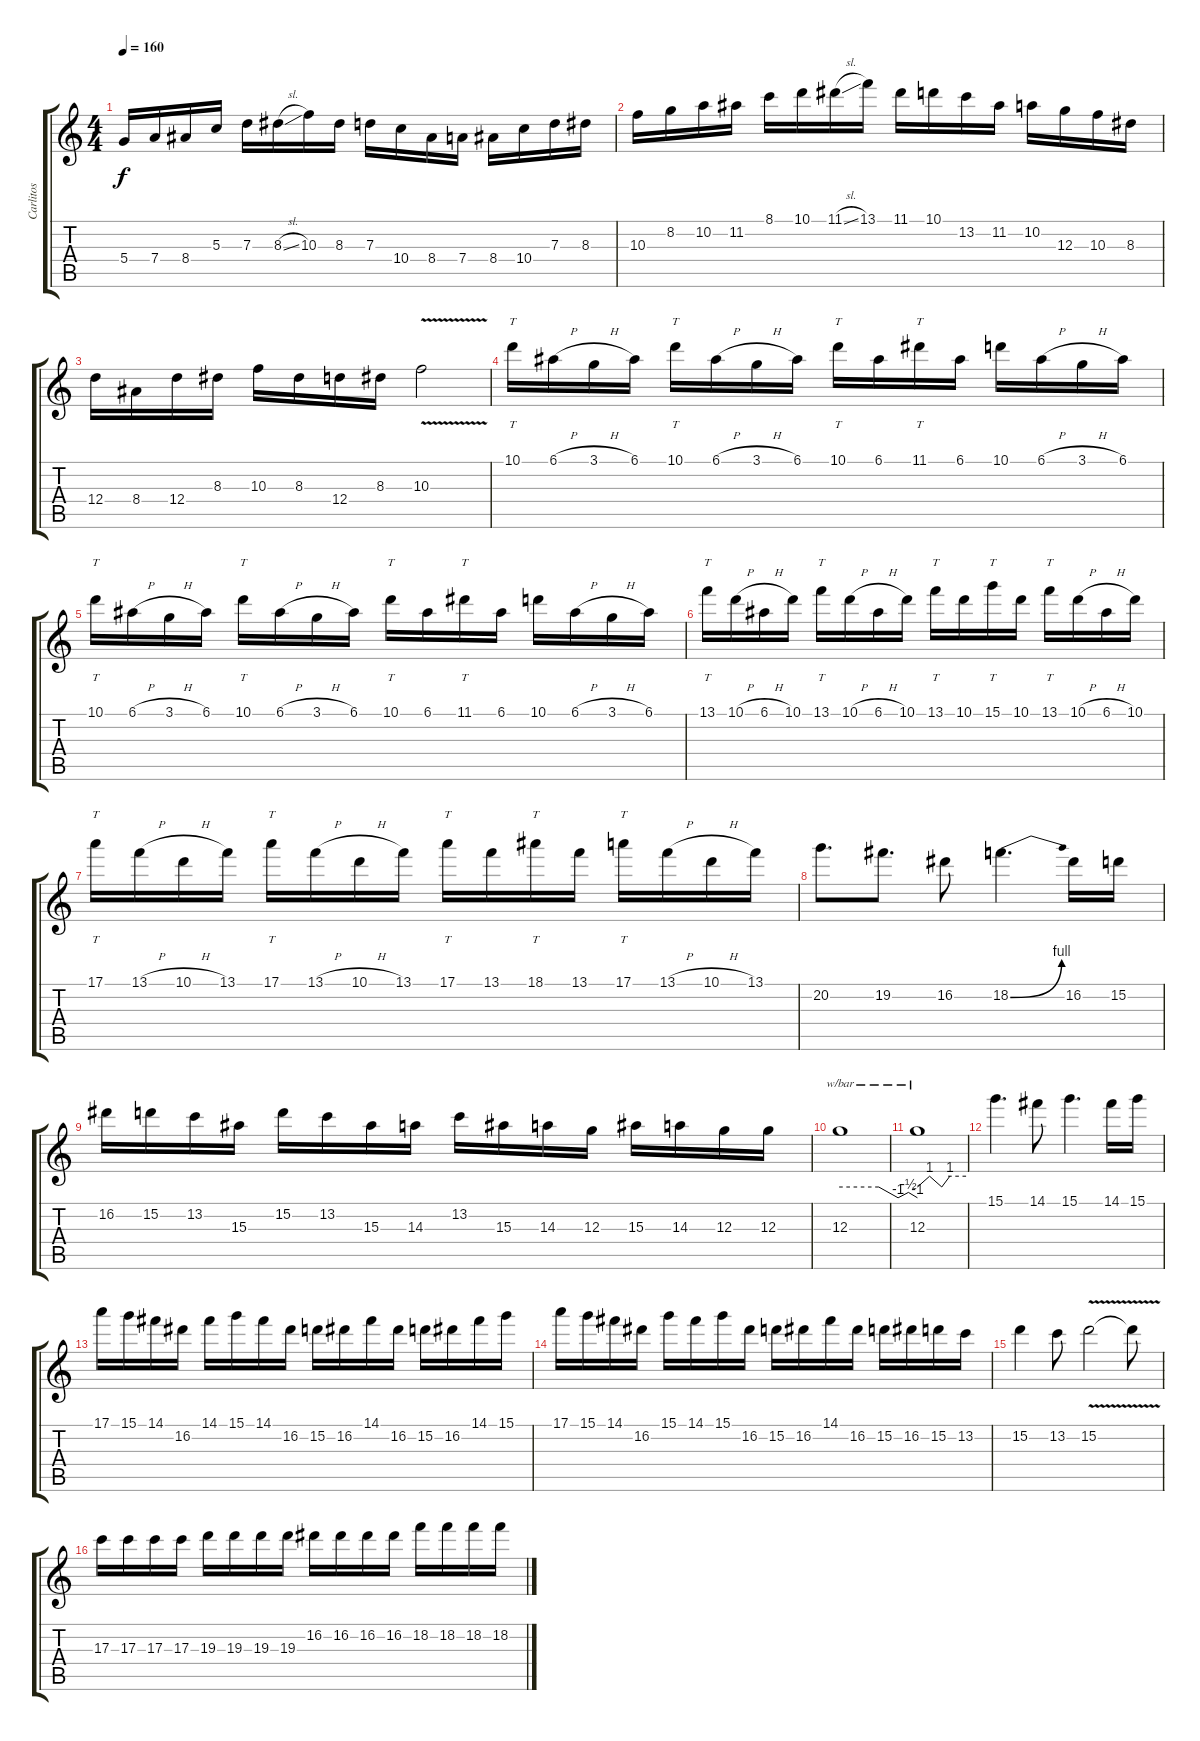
\track ("Carlitos" "Carlitos") {solo instrument distortionguitar}
\staff {score tabs}
\tuning (E4 B3 G3 D3 A2 E2) {hide}
\ts (4 4)
\tempo 160
\clef g2
\ks c
5.4.16{dy f} 7.4.16 8.4.16 5.3.16 7.3.16 8.3{sl}.16 10.3.16 8.3.16 7.3.16 10.4.16 8.4.16 7.4.16 8.4.16 10.4.16 7.3.16 8.3.16 |
10.3.16 8.2.16 10.2.16 11.2.16 8.1.16 10.1.16 11.1{sl}.16 13.1.16 11.1.16 10.1.16 13.2.16 11.2.16 10.2.16 12.3.16 10.3.16 8.3.16 |
12.4.16 8.4.16 12.4.16 8.3.16 10.3.16 8.3.16 12.4.16 8.3.16 10.3{v}.2 |
10.1.16{tt} 6.1{h}.16 3.1{h}.16 6.1.16 10.1.16{tt} 6.1{h}.16 3.1{h}.16 6.1.16 10.1.16{tt} 6.1.16 11.1.16{tt} 6.1.16 10.1.16 6.1{h}.16 3.1{h}.16 6.1.16 |
10.1.16{tt} 6.1{h}.16 3.1{h}.16 6.1.16 10.1.16{tt} 6.1{h}.16 3.1{h}.16 6.1.16 10.1.16{tt} 6.1.16 11.1.16{tt} 6.1.16 10.1.16 6.1{h}.16 3.1{h}.16 6.1.16 |
13.1.16{tt} 10.1{h}.16 6.1{h}.16 10.1.16 13.1.16{tt} 10.1{h}.16 6.1{h}.16 10.1.16 13.1.16{tt} 10.1.16 15.1.16{tt} 10.1.16 13.1.16{tt} 10.1{h}.16 6.1{h}.16 10.1.16 |
17.1.16{tt} 13.1{h}.16 10.1{h}.16 13.1.16 17.1.16{tt} 13.1{h}.16 10.1{h}.16 13.1.16 17.1.16{tt} 13.1.16 18.1.16{tt} 13.1.16 17.1.16{tt} 13.1{h}.16 10.1{h}.16 13.1.16 |
20.2.8{d} 19.2.8{d} 16.2.8 18.2{be (bend 0 0 60 4)}.4{d} 16.2.16 15.2.16 |
16.2.16 15.2.16 13.2.16 15.3.16 15.2.16 13.2.16 15.3.16 14.3.16 13.2.16 15.3.16 14.3.16 12.3.16 15.3.16 14.3.16 12.3.16 12.3.16 |
12.3.1{tbe (custom default 0 0 30 0 45 -4 53 -2 60 -4)} |
12.3.1{tbe (custom default 0 0 15 4 30 0 40 4 60 4)} |
15.1.4{d} 14.1.8 15.1.4{d} 14.1.16 15.1.16 |
17.1.16 15.1.16 14.1.16 16.2.16 14.1.16 15.1.16 14.1.16 16.2.16 15.2.16 16.2.16 14.1.16 16.2.16 15.2.16 16.2.16 14.1.16 15.1.16 |
17.1.16 15.1.16 14.1.16 16.2.16 15.1.16 14.1.16 15.1.16 16.2.16 15.2.16 16.2.16 14.1.16 16.2.16 15.2.16 16.2.16 15.2.16 13.2.16 |
15.2.4 13.2.8 15.2{v}.2 15.2{t}.8 |
17.3.16 17.3.16 17.3.16 17.3.16 19.3.16 19.3.16 19.3.16 19.3.16 16.2.16 16.2.16 16.2.16 16.2.16 18.2.16 18.2.16 18.2.16 18.2.16
